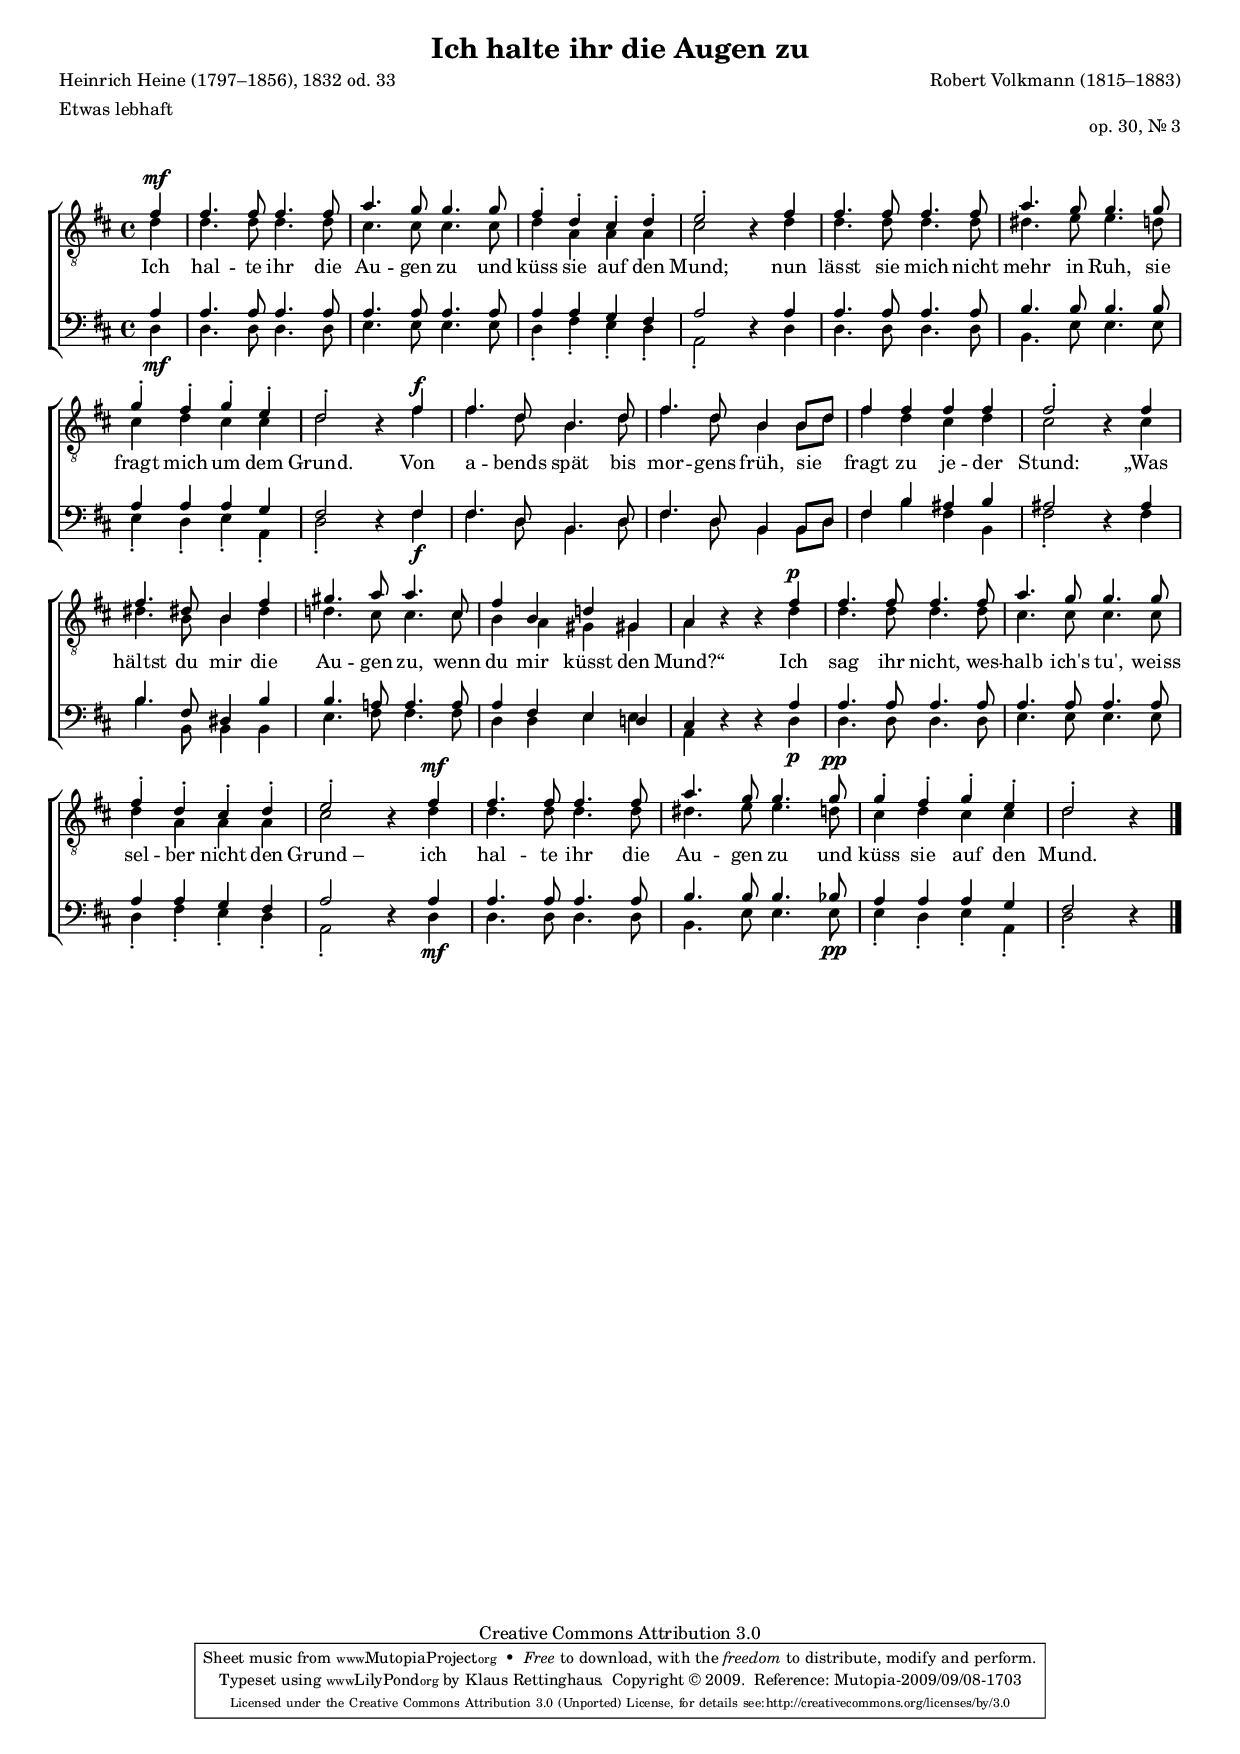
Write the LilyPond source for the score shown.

#(set-global-staff-size 15.5) 
#(ly:set-option 'point-and-click #f) 

\version "2.12" 

global = { \key d \major \time 4/4 \tempo 4=120 } 

TAAugenhalten = \relative d' { 
\revert Rest #'direction 
\partial 4 
fis4\mf 
fis4. fis8 fis4. fis8 
a4. g8 g4. g8 
fis4-. d-. cis-. d-. 
e2-. r4 fis 
fis4. fis8 fis4. fis8 
a4. g8 g4. g8 
g4-. fis-. g-. e-. 
d2-. r4 fis\f 
fis4. d8 b4. d8 
fis4. d8 b4 b8[ d] 
fis4 fis fis fis 
fis2-. r4 fis 
fis4. dis8 b4 fis' 
gis4. a8 a4. cis,8 
fis4 b, d! gis,! 
a r r fis'\p 
fis4. fis8 fis4. fis8 
a4. g8 g4. g8 
fis4-. d-. cis-. d-. 
e2-. r4 fis\mf 
fis4. fis8 fis4. fis8 
a4. g8 g4. g8\pp 
g4-. fis-. g-. e-. 
d2-. r4 
\bar "|." 
} 

TBAugenhalten = \relative d' { 
\partial 4 
d4 
d4. d8 d4. d8 
cis4. cis8 cis4. cis8 
d4 a a a 
cis2 s4 d4 
d4. d8 d4. d8 
dis4. e8 e4. d8 
cis4 d cis cis 
d2 s4 fis 
fis4. d8 b4. d8 
fis4. d8 b4 b8[ d] 
fis4 d cis d 
cis2 s4 cis 
dis4. b8 b4 dis 
d!4. cis8 cis4. cis8 
b4 a gis gis 
a s s d 
d4. d8 d4. d8 
cis4. cis8 cis4. cis8 
d4 a a a 
cis2 s4 d4 
d4. d8 d4. d8 
dis4. e8 e4. d8 
cis4 d cis cis 
d2 s4 
\bar "|." 
} 

BAAugenhalten = \relative d' { 
\partial 4 
a4 
a4. a8 a4. a8 
a4. a8 a4. a8 
a4 a g fis 
a2 s4 a 
a4. a8 a4. a8 
b4. b8 b4. b8 
a4 a a g 
fis2 s4 fis 
fis4. d8 b4. d8 
fis4. d8 b4 b8[ d] 
fis4 b ais b 
ais2 s4 ais 
b4. fis8 dis4 b' 
b4. a!8 a4. a8 
a4 fis e d! 
cis s s a' 
a4. a8 a4. a8 
a4. a8 a4. a8 
a4 a g fis 
a2 s4 a 
a4. a8 a4. a8 
b4. b8 b4. bes8 
a4 a a g 
fis2 s4 
\bar "|." 
} 

BBAugenhalten = \relative d { 
\revert Rest #'direction 
\partial 4 
d4\mf 
d4. d8 d4. d8 
e4. e8 e4. e8 
d4-. fis-. e-. d-. 
a2-. r4 d4 
d4. d8 d4. d8 
b4. e8 e4. e8 
e4-. d-. e-. a,-. 
d2-. r4 fis\f 
fis4. d8 b4. d8 
fis4. d8 b4 b8[ d] 
fis4 b fis b, 
fis'2-. r4 fis 
b4. b,8 b4 b 
e4. fis8 fis4. fis8 
d4 d e e 
a, r r d\p 
d4. d8 d4. d8 
e4. e8 e4. e8 
d4-. fis-. e-. d-. 
a2-. r4 d4\mf 
d4. d8 d4. d8 
b4. e8 e4. e8\pp 
e4-. d-. e-. a,-. 
d2-. r4 
\bar "|." 
} 


LAugenhaltenA = \lyricmode { 
Ich hal -- te ihr die Au -- gen zu 
und küss sie auf den Mund; 
nun lässt sie mich nicht mehr in Ruh, 
sie fragt mich um dem Grund. 
} 

LAugenhaltenB = \lyricmode { 
Von a -- bends spät bis mor -- gens früh, 
%Original: Von A -- bend spät bis mor -- gens fruh 
sie fragt zu je -- der Stund: 
„Was hältst du mir die Au -- gen zu, 
wenn du mir küsst den Mund?“ 
} 

LAugenhaltenC = \lyricmode { 
Ich sag ihr nicht, wes -- halb ich's tu', 
weiss sel -- ber nicht den "Grund –" 
ich hal -- te ihr die Au -- gen zu 
und küss sie auf den Mund. 
} 

%--------------------

\header { 
kaisernumber = "447" 
comment = "" 
footnote = "" 
 
title = "Ich halte ihr die Augen zu" 
subtitle = "" 
composer = "Robert Volkmann (1815–1883)" 
opus = "op. 30, Nr. 3" 
meter = \markup {Etwas lebhaft} 
arranger = "" 
poet = "Heinrich Heine (1797–1856), 1832 od. 33" 
 
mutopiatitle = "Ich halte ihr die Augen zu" 
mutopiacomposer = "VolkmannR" 
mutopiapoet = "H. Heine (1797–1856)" 
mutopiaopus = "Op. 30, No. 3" 
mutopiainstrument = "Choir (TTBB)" 
date = "" 
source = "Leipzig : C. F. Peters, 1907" 
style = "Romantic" 
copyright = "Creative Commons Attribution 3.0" 
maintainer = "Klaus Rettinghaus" 
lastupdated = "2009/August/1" 
 
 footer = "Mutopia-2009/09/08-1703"
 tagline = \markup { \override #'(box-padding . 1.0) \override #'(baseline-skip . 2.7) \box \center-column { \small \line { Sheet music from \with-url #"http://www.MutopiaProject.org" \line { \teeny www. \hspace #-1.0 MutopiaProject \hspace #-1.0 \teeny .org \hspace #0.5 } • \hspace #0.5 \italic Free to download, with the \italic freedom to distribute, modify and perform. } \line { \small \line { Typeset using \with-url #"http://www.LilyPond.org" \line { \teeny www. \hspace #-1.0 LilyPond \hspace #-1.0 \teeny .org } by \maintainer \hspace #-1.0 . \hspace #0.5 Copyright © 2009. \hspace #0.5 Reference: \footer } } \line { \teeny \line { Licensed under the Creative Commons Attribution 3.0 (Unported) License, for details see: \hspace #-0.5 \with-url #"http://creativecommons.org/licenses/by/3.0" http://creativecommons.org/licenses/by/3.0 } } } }
} 

\score {
{
\context ChoirStaff 
	<< 
	\context Staff = TenorStaff 
	<< 
	#(set-accidental-style 'voice) 
	\set Staff.midiInstrument = "voice oohs" 
			\clef "G_8" 
			\context Voice = TenorA { \voiceOne 
				<< 
				\autoBeamOff 
				\dynamicUp 
				\global \TAAugenhalten 
				>> } 
			\context Voice = TenorB { \voiceTwo 
 				<< 
				\autoBeamOff 
				\global \TBAugenhalten 
				>> } 
			>> 
	\context Lyrics = verses 
	\context Staff = BassStaff 
	<< 
	#(set-accidental-style 'voice) 
	\set Staff.midiInstrument = "voice oohs" 
			\clef "F" 
			\context Voice = BassA { \voiceOne 
				<< 
				\autoBeamOff 
				\dynamicUp 
				\global \BAAugenhalten 
				>> } 
			\context Voice = BassB { \voiceTwo 
				<< 
				\autoBeamOff 
				\dynamicDown 
				\global \BBAugenhalten 
				>> } 
		>> 
	\context Lyrics = verses \lyricsto TenorA { \LAugenhaltenA \LAugenhaltenB \LAugenhaltenC } 
	>> 
}

\layout {
indent = 0.0\cm
\context {\Score 
\remove "Bar_number_engraver"
\override MetronomeMark #'transparent = ##t 
\override DynamicTextSpanner #'dash-period = #-1.0 
\override BreathingSign #'text = #(make-musicglyph-markup "scripts.rvarcomma") 
}
\context {\Staff 
\override VerticalAxisGroup #'minimum-Y-extent = #'(-1 . 1) 
}
}

\midi {
\context { \Voice 
\remove "Dynamic_performer" 
}
}

}
